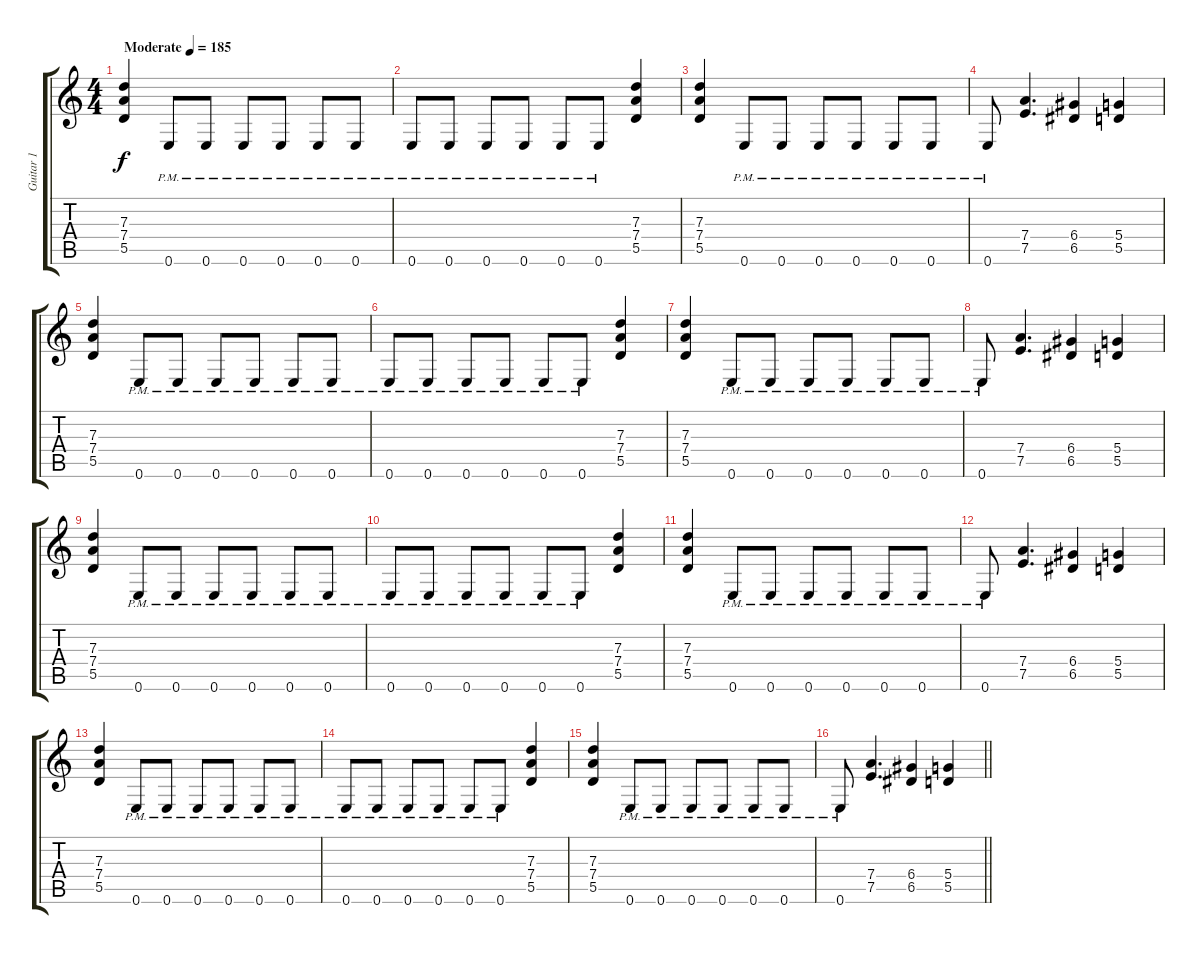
\track ("Guitar 1" "Guitar 1") {instrument overdrivenguitar}
\staff {score tabs}
\tuning (E4 B3 G3 D3 A2 E2) {hide}
\ts (4 4)
\tempo (185 "Moderate")
\clef g2
\ks c
(7.3 7.4 5.5).4{dy f instrument overdrivenguitar} 0.6{pm}.8 0.6{pm}.8 0.6{pm}.8 0.6{pm}.8 0.6{pm}.8 0.6{pm}.8 |
0.6{pm}.8 0.6{pm}.8 0.6{pm}.8 0.6{pm}.8 0.6{pm}.8 0.6{pm}.8 (7.3 7.4 5.5).4 |
(7.3 7.4 5.5).4 0.6{pm}.8 0.6{pm}.8 0.6{pm}.8 0.6{pm}.8 0.6{pm}.8 0.6{pm}.8 |
0.6{pm}.8 (7.4 7.5).4{d} (6.4 6.5).4 (5.4 5.5).4 |
(7.3 7.4 5.5).4 0.6{pm}.8 0.6{pm}.8 0.6{pm}.8 0.6{pm}.8 0.6{pm}.8 0.6{pm}.8 |
0.6{pm}.8 0.6{pm}.8 0.6{pm}.8 0.6{pm}.8 0.6{pm}.8 0.6{pm}.8 (7.3 7.4 5.5).4 |
(7.3 7.4 5.5).4 0.6{pm}.8 0.6{pm}.8 0.6{pm}.8 0.6{pm}.8 0.6{pm}.8 0.6{pm}.8 |
0.6{pm}.8 (7.4 7.5).4{d} (6.4 6.5).4 (5.4 5.5).4 |
(7.3 7.4 5.5).4 0.6{pm}.8 0.6{pm}.8 0.6{pm}.8 0.6{pm}.8 0.6{pm}.8 0.6{pm}.8 |
0.6{pm}.8 0.6{pm}.8 0.6{pm}.8 0.6{pm}.8 0.6{pm}.8 0.6{pm}.8 (7.3 7.4 5.5).4 |
(7.3 7.4 5.5).4 0.6{pm}.8 0.6{pm}.8 0.6{pm}.8 0.6{pm}.8 0.6{pm}.8 0.6{pm}.8 |
0.6{pm}.8 (7.4 7.5).4{d} (6.4 6.5).4 (5.4 5.5).4 |
(7.3 7.4 5.5).4 0.6{pm}.8 0.6{pm}.8 0.6{pm}.8 0.6{pm}.8 0.6{pm}.8 0.6{pm}.8 |
0.6{pm}.8 0.6{pm}.8 0.6{pm}.8 0.6{pm}.8 0.6{pm}.8 0.6{pm}.8 (7.3 7.4 5.5).4 |
(7.3 7.4 5.5).4 0.6{pm}.8 0.6{pm}.8 0.6{pm}.8 0.6{pm}.8 0.6{pm}.8 0.6{pm}.8 |
\barLineRight lightlight
0.6{pm}.8 (7.4 7.5).4{d} (6.4 6.5).4 (5.4 5.5).4
